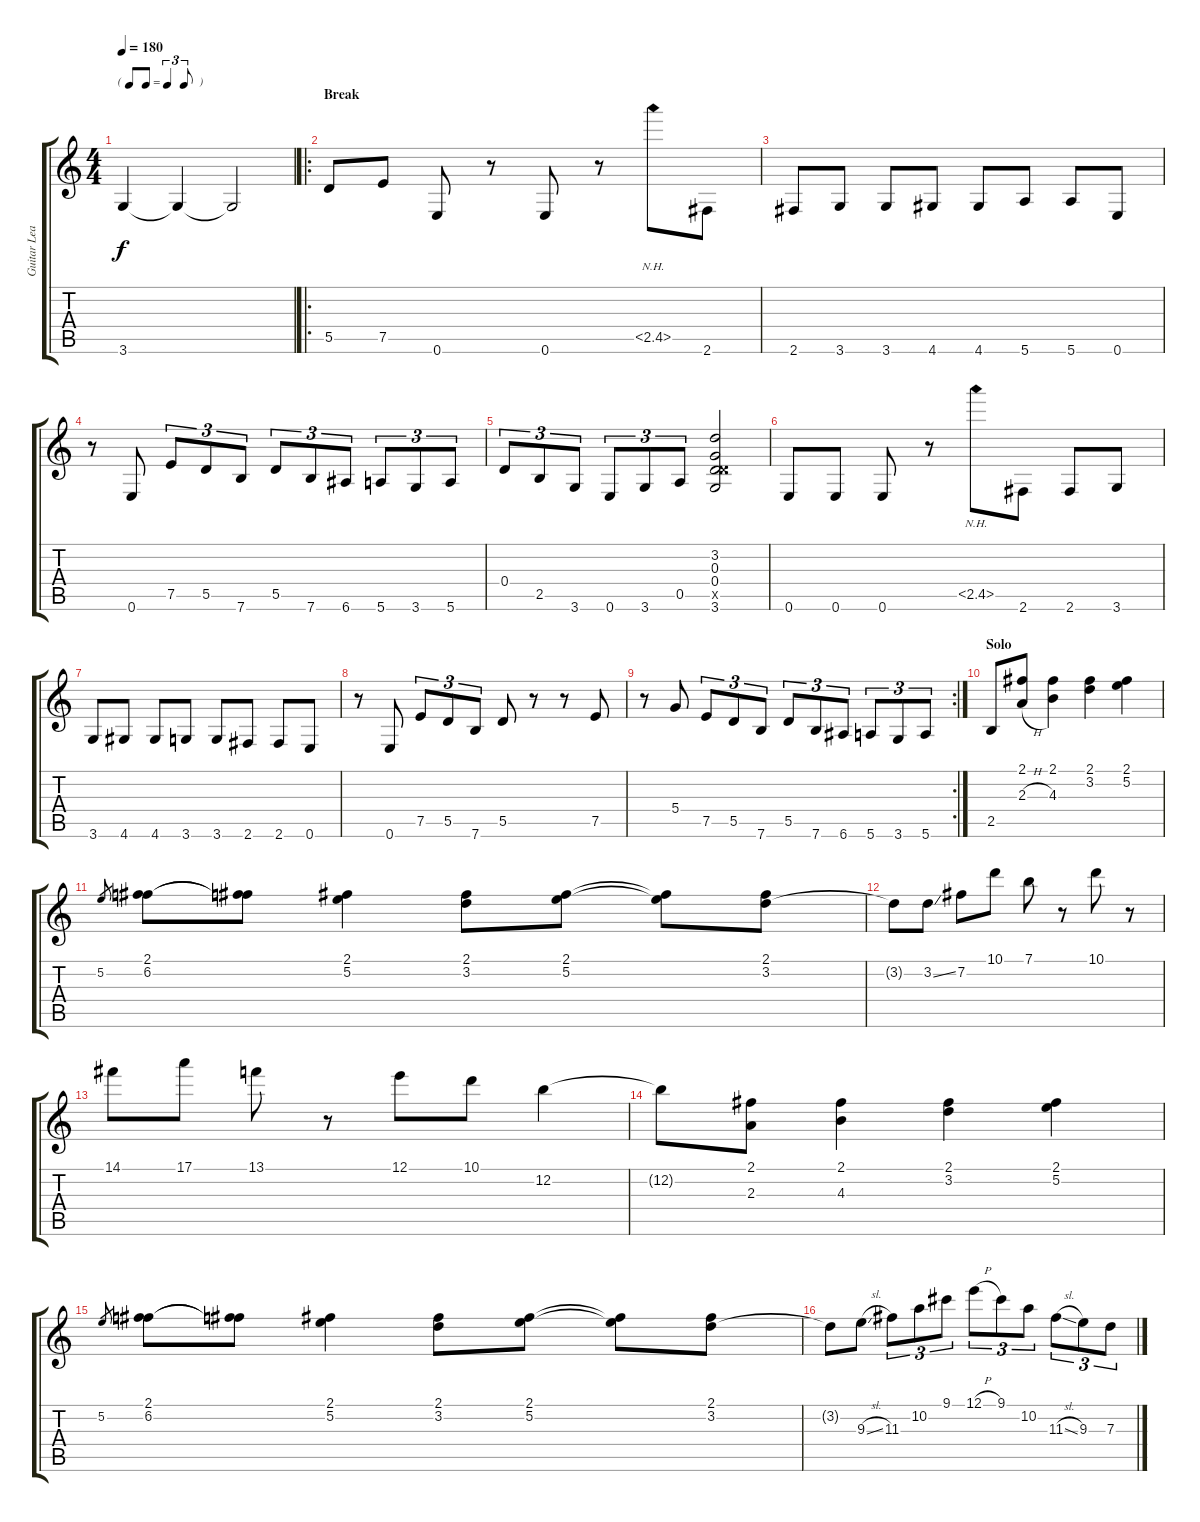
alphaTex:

\track ("Guitar Lead" "Guitar Lea") {instrument overdrivenguitar}
\staff {score tabs}
\tuning (E4 B3 G3 D3 A2 E2) {hide}
\ts (4 4)
\tf triplet8th
\tempo 180
\clef g2
\ks c
3.6{t}.4{dy f} 3.6{t}.4 3.6{t}.2 |
\ro
\section ("" "Break")
5.5.8 7.5.8 0.6.8 r.8 0.6.8 r.8 2.5{nh}.8 2.6.8 |
2.6.8 3.6.8 3.6.8 4.6.8 4.6.8 5.6.8 5.6.8 0.6.8 |
r.8 0.6.8 7.5.8{tu (3 2)} 5.5.8{tu (3 2)} 7.6.8{tu (3 2)} 5.5.8{tu (3 2)} 7.6.8{tu (3 2)} 6.6.8{tu (3 2)} 5.6.8{tu (3 2)} 3.6.8{tu (3 2)} 5.6.8{tu (3 2)} |
0.4.8{tu (3 2)} 2.5.8{tu (3 2)} 3.6.8{tu (3 2)} 0.6.8{tu (3 2)} 3.6.8{tu (3 2)} 0.5.8{tu (3 2)} (3.2 0.3 0.4 5.5{x} 3.6).2 |
0.6.8 0.6.8 0.6.8 r.8 2.5{nh}.8 2.6.8 2.6.8 3.6.8 |
3.6.8 4.6.8 4.6.8 3.6.8 3.6.8 2.6.8 2.6.8 0.6.8 |
r.8 0.6.8 7.5.8{tu (3 2)} 5.5.8{tu (3 2)} 7.6.8{tu (3 2)} 5.5.8 r.8 r.8 7.5.8 |
\rc 2
r.8 5.4.8 7.5.8{tu (3 2)} 5.5.8{tu (3 2)} 7.6.8{tu (3 2)} 5.5.8{tu (3 2)} 7.6.8{tu (3 2)} 6.6.8{tu (3 2)} 5.6.8{tu (3 2)} 3.6.8{tu (3 2)} 5.6.8{tu (3 2)} |
\section ("" "Solo")
2.5.8 (2.1 2.3{h}).8 (2.1 4.3).4 (2.1 3.2).4 (2.1 5.2).4 |
5.2.8{gr} (2.1 6.2).8 (2.1{t} 6.2{t}).8 (2.1 5.2).4 (2.1 3.2).8 (2.1 5.2).8 (2.1{t} 5.2{t}).8 (2.1 3.2).8 |
3.2{t}.8 3.2{ss}.8 7.2.8 10.1.8 7.1.8 r.8 10.1.8 r.8 |
14.1.8 17.1.8 13.1.8 r.8 12.1.8 10.1.8 12.2.4 |
12.2{t}.8 (2.1 2.3).8 (2.1 4.3).4 (2.1 3.2).4 (2.1 5.2).4 |
5.2.8{gr} (2.1 6.2).8 (2.1{t} 6.2{t}).8 (2.1 5.2).4 (2.1 3.2).8 (2.1 5.2).8 (2.1{t} 5.2{t}).8 (2.1 3.2).8 |
3.2{t}.8 9.3{sl}.8 11.3.8{tu (3 2)} 10.2.8{tu (3 2)} 9.1.8{tu (3 2)} 12.1{h}.8{tu (3 2)} 9.1.8{tu (3 2)} 10.2.8{tu (3 2)} 11.3{sl}.8{tu (3 2)} 9.3.8{tu (3 2)} 7.3.8{tu (3 2)}
